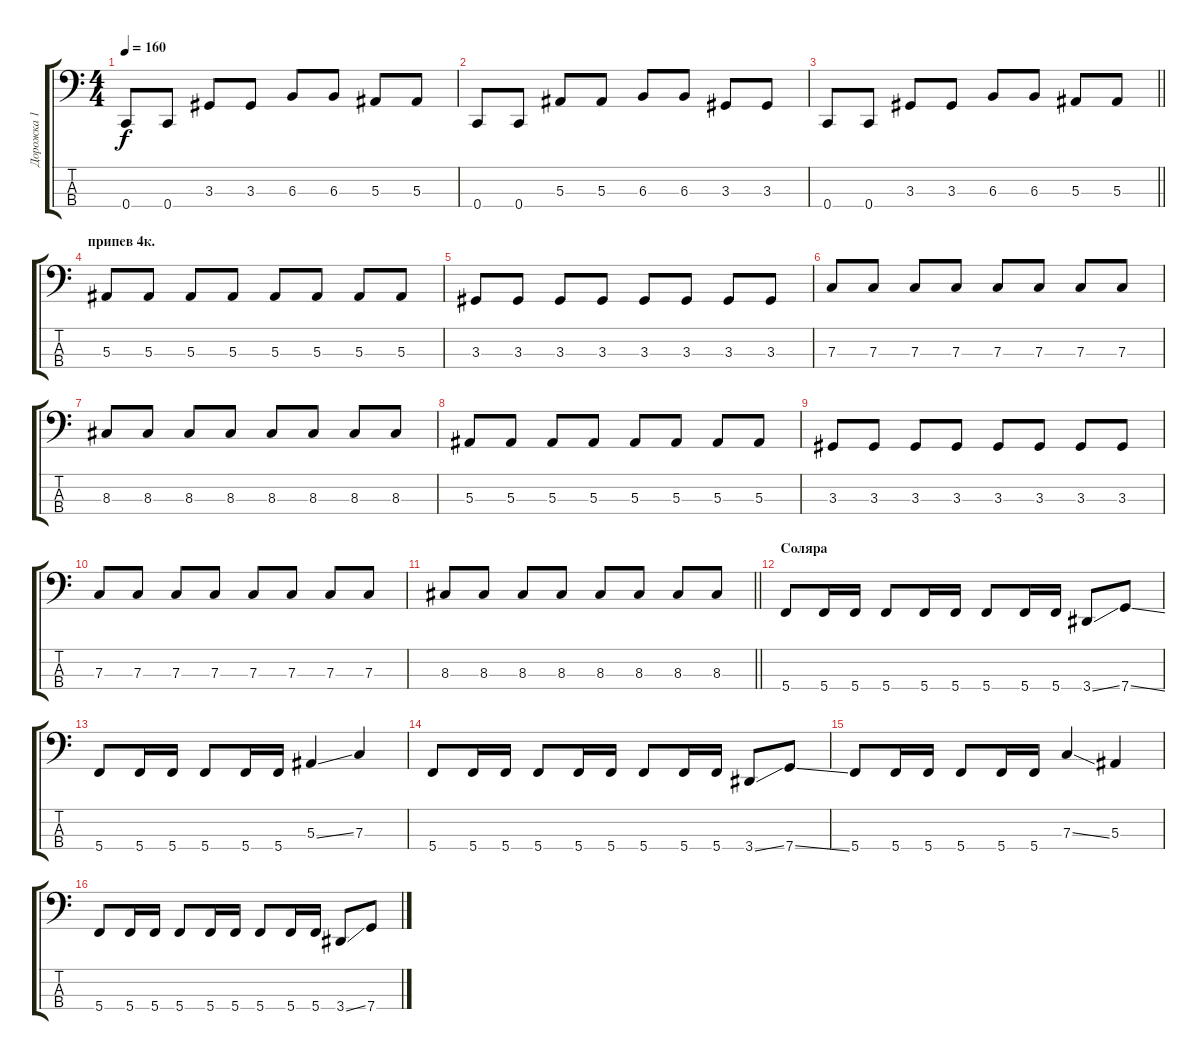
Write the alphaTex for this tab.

\track ("Дорожка 1" "Дорожка 1") {instrument slapbass1}
\staff {score tabs}
\tuning (Eb2 Bb1 F1 C1) {hide}
\ts (4 4)
\tempo 160
\clef f4
\ks c
0.4.8{dy f} 0.4.8 3.3.8 3.3.8 6.3.8 6.3.8 5.3.8 5.3.8 |
0.4.8 0.4.8 5.3.8 5.3.8 6.3.8 6.3.8 3.3.8 3.3.8 |
\barLineRight lightlight
0.4.8 0.4.8 3.3.8 3.3.8 6.3.8 6.3.8 5.3.8 5.3.8 |
\section ("" "припев 4к.")
5.3.8 5.3.8 5.3.8 5.3.8 5.3.8 5.3.8 5.3.8 5.3.8 |
3.3.8 3.3.8 3.3.8 3.3.8 3.3.8 3.3.8 3.3.8 3.3.8 |
7.3.8 7.3.8 7.3.8 7.3.8 7.3.8 7.3.8 7.3.8 7.3.8 |
8.3.8 8.3.8 8.3.8 8.3.8 8.3.8 8.3.8 8.3.8 8.3.8 |
5.3.8 5.3.8 5.3.8 5.3.8 5.3.8 5.3.8 5.3.8 5.3.8 |
3.3.8 3.3.8 3.3.8 3.3.8 3.3.8 3.3.8 3.3.8 3.3.8 |
7.3.8 7.3.8 7.3.8 7.3.8 7.3.8 7.3.8 7.3.8 7.3.8 |
\barLineRight lightlight
8.3.8 8.3.8 8.3.8 8.3.8 8.3.8 8.3.8 8.3.8 8.3.8 |
\section ("" "Соляра")
5.4.8 5.4.16 5.4.16 5.4.8 5.4.16 5.4.16 5.4.8 5.4.16 5.4.16 3.4{ss}.8 7.4{ss}.8 |
5.4.8 5.4.16 5.4.16 5.4.8 5.4.16 5.4.16 5.3{ss}.4 7.3.4 |
5.4.8 5.4.16 5.4.16 5.4.8 5.4.16 5.4.16 5.4.8 5.4.16 5.4.16 3.4{ss}.8 7.4{ss}.8 |
5.4.8 5.4.16 5.4.16 5.4.8 5.4.16 5.4.16 7.3{ss}.4 5.3.4 |
5.4.8 5.4.16 5.4.16 5.4.8 5.4.16 5.4.16 5.4.8 5.4.16 5.4.16 3.4{ss}.8 7.4{ss}.8
